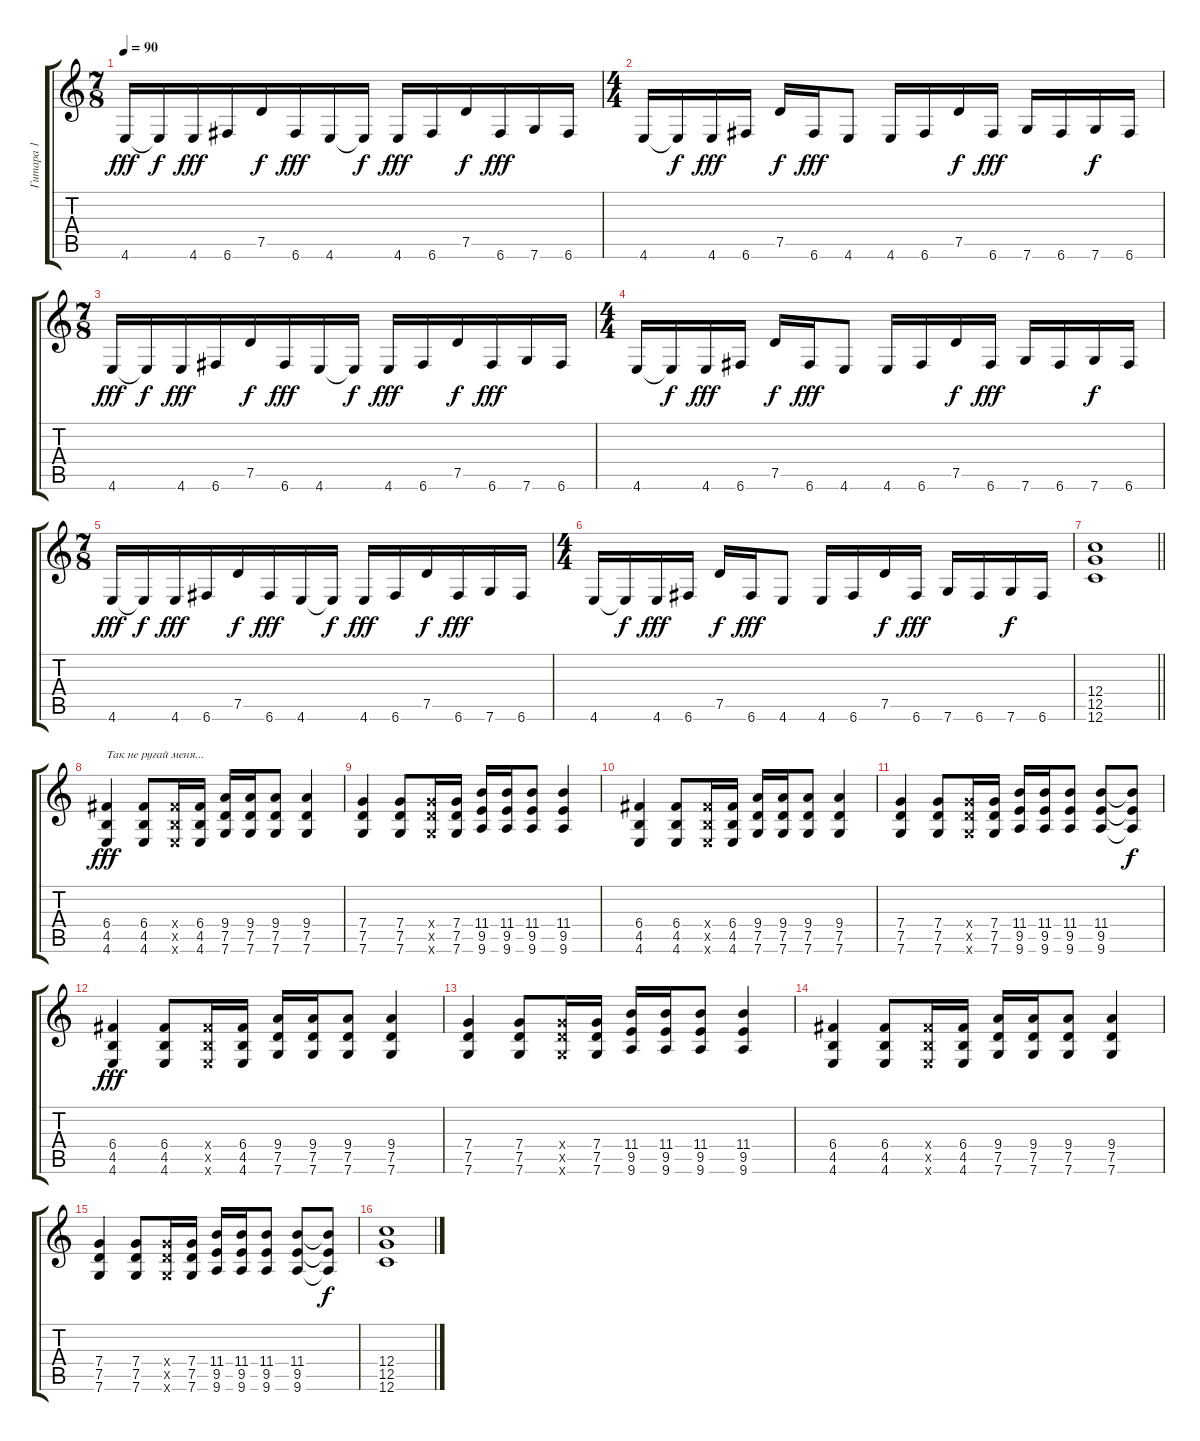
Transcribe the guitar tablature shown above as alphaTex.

\track ("Гитара 1" "Гитара 1") {instrument distortionguitar}
\staff {score tabs}
\tuning (D4 A3 F3 C3 G2 C2) {hide}
\ts (7 8)
\tempo 90
\clef g2
\ks c
4.6.16{dy fff} 4.6{t}.16{dy f} 4.6.16{dy fff} 6.6.16 7.5.16{dy f} 6.6.16{dy fff} 4.6.16 4.6{t}.16{dy f} 4.6.16{dy fff} 6.6.16 7.5.16{dy f} 6.6.16{dy fff} 7.6.16 6.6.16 |
\ts (4 4)
4.6.16 4.6{t}.16{dy f} 4.6.16{dy fff} 6.6.16 7.5.16{dy f} 6.6.16{dy fff} 4.6.8 4.6.16 6.6.16 7.5.16{dy f} 6.6.16{dy fff} 7.6.16 6.6.16 7.6.16{dy f} 6.6.16 |
\ts (7 8)
4.6.16{dy fff} 4.6{t}.16{dy f} 4.6.16{dy fff} 6.6.16 7.5.16{dy f} 6.6.16{dy fff} 4.6.16 4.6{t}.16{dy f} 4.6.16{dy fff} 6.6.16 7.5.16{dy f} 6.6.16{dy fff} 7.6.16 6.6.16 |
\ts (4 4)
4.6.16 4.6{t}.16{dy f} 4.6.16{dy fff} 6.6.16 7.5.16{dy f} 6.6.16{dy fff} 4.6.8 4.6.16 6.6.16 7.5.16{dy f} 6.6.16{dy fff} 7.6.16 6.6.16 7.6.16{dy f} 6.6.16 |
\ts (7 8)
4.6.16{dy fff} 4.6{t}.16{dy f} 4.6.16{dy fff} 6.6.16 7.5.16{dy f} 6.6.16{dy fff} 4.6.16 4.6{t}.16{dy f} 4.6.16{dy fff} 6.6.16 7.5.16{dy f} 6.6.16{dy fff} 7.6.16 6.6.16 |
\ts (4 4)
4.6.16 4.6{t}.16{dy f} 4.6.16{dy fff} 6.6.16 7.5.16{dy f} 6.6.16{dy fff} 4.6.8 4.6.16 6.6.16 7.5.16{dy f} 6.6.16{dy fff} 7.6.16 6.6.16 7.6.16{dy f} 6.6.16 |
\barLineRight lightlight
(12.4 12.5 12.6).1 |
(6.4 4.5 4.6).4{txt "Так не ругай меня..." dy fff volume 16 instrument distortionguitar} (6.4 4.5 4.6).8 (6.4{x} 4.5{x} 4.6{x}).16 (6.4 4.5 4.6).16 (9.4 7.5 7.6).16 (9.4 7.5 7.6).16 (9.4 7.5 7.6).8 (9.4 7.5 7.6).4 |
(7.4 7.5 7.6).4 (7.4 7.5 7.6).8 (7.4{x} 7.5{x} 7.6{x}).16 (7.4 7.5 7.6).16 (11.4 9.5 9.6).16 (11.4 9.5 9.6).16 (11.4 9.5 9.6).8 (11.4 9.5 9.6).4 |
(6.4 4.5 4.6).4 (6.4 4.5 4.6).8 (6.4{x} 4.5{x} 4.6{x}).16 (6.4 4.5 4.6).16 (9.4 7.5 7.6).16 (9.4 7.5 7.6).16 (9.4 7.5 7.6).8 (9.4 7.5 7.6).4 |
(7.4 7.5 7.6).4 (7.4 7.5 7.6).8 (7.4{x} 7.5{x} 7.6{x}).16 (7.4 7.5 7.6).16 (11.4 9.5 9.6).16 (11.4 9.5 9.6).16 (11.4 9.5 9.6).8 (11.4 9.5 9.6).8 (11.4{t} 9.5{t} 9.6{t}).8{dy f} |
(6.4 4.5 4.6).4{dy fff} (6.4 4.5 4.6).8 (6.4{x} 4.5{x} 4.6{x}).16 (6.4 4.5 4.6).16 (9.4 7.5 7.6).16 (9.4 7.5 7.6).16 (9.4 7.5 7.6).8 (9.4 7.5 7.6).4 |
(7.4 7.5 7.6).4 (7.4 7.5 7.6).8 (7.4{x} 7.5{x} 7.6{x}).16 (7.4 7.5 7.6).16 (11.4 9.5 9.6).16 (11.4 9.5 9.6).16 (11.4 9.5 9.6).8 (11.4 9.5 9.6).4 |
(6.4 4.5 4.6).4 (6.4 4.5 4.6).8 (6.4{x} 4.5{x} 4.6{x}).16 (6.4 4.5 4.6).16 (9.4 7.5 7.6).16 (9.4 7.5 7.6).16 (9.4 7.5 7.6).8 (9.4 7.5 7.6).4 |
(7.4 7.5 7.6).4 (7.4 7.5 7.6).8 (7.4{x} 7.5{x} 7.6{x}).16 (7.4 7.5 7.6).16 (11.4 9.5 9.6).16 (11.4 9.5 9.6).16 (11.4 9.5 9.6).8 (11.4 9.5 9.6).8 (11.4{t} 9.5{t} 9.6{t}).8{dy f} |
(12.4 12.5 12.6).1
